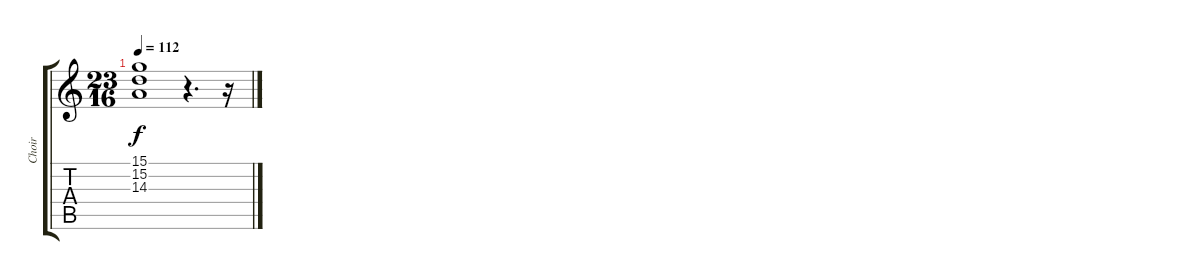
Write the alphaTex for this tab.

\track ("Choir" "Choir") {instrument choiraahs}
\staff {score tabs}
\tuning (E4 B3 G3 D3 A2 E2) {hide}
\ts (23 16)
\tempo 112
\clef g2
\ks c
(15.1{t} 15.2{t} 14.3{t}).1{dy f} r.4{d} r.16
